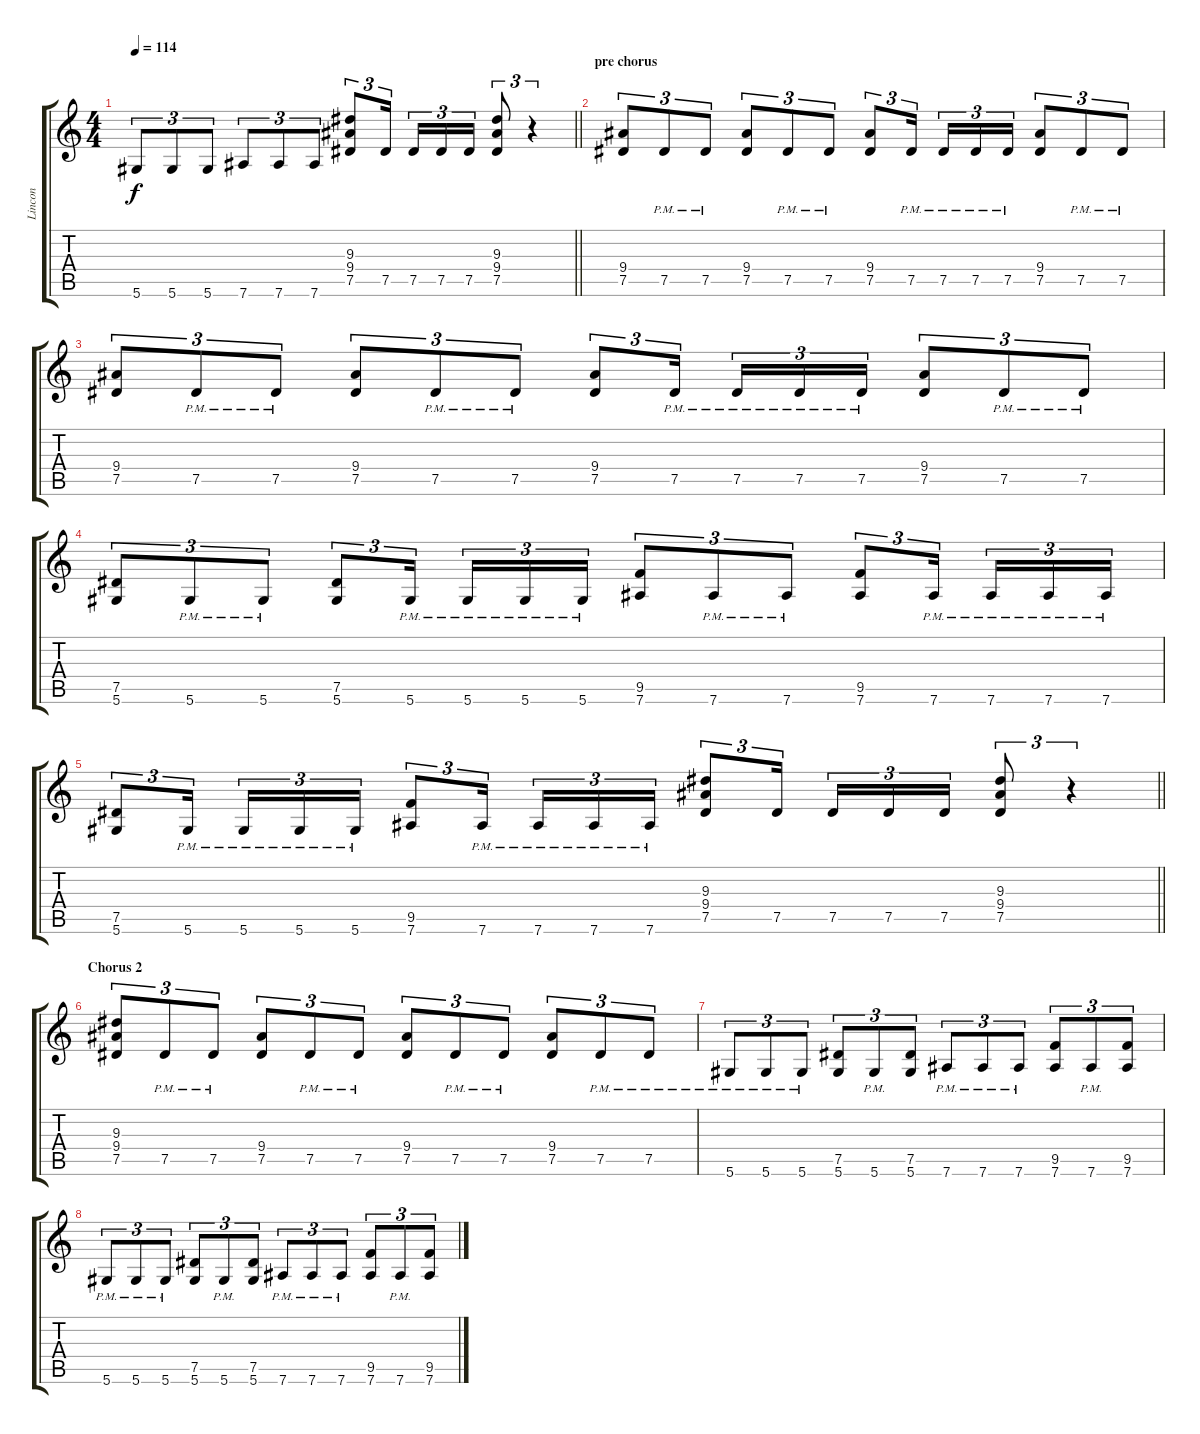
\track ("Lincon" "Lincon") {instrument distortionguitar}
\staff {score tabs}
\tuning (Eb4 Bb3 Gb3 Db3 Ab2 Eb2) {hide}
\ts (4 4)
\tempo 114
\clef g2
\barLineRight lightlight
\ks c
5.6.8{tu (3 2) dy f} 5.6.8{tu (3 2)} 5.6.8{tu (3 2)} 7.6.8{tu (3 2)} 7.6.8{tu (3 2)} 7.6.8{tu (3 2)} (9.3 9.4 7.5).8{tu (3 2)} 7.5.16{tu (3 2) beam splitsecondary} 7.5.16{tu (3 2)} 7.5.16{tu (3 2)} 7.5.16{tu (3 2)} (9.3 9.4 7.5).8{tu (3 2)} r.4{tu (3 2)} |
\section ("" "pre chorus")
(9.4 7.5).8{tu (3 2)} 7.5{pm}.8{tu (3 2)} 7.5{pm}.8{tu (3 2)} (9.4 7.5).8{tu (3 2)} 7.5{pm}.8{tu (3 2)} 7.5{pm}.8{tu (3 2)} (9.4 7.5).8{tu (3 2)} 7.5{pm}.16{tu (3 2) beam splitsecondary} 7.5{pm}.16{tu (3 2)} 7.5{pm}.16{tu (3 2)} 7.5{pm}.16{tu (3 2)} (9.4 7.5).8{tu (3 2)} 7.5{pm}.8{tu (3 2)} 7.5{pm}.8{tu (3 2)} |
(9.4 7.5).8{tu (3 2)} 7.5{pm}.8{tu (3 2)} 7.5{pm}.8{tu (3 2)} (9.4 7.5).8{tu (3 2)} 7.5{pm}.8{tu (3 2)} 7.5{pm}.8{tu (3 2)} (9.4 7.5).8{tu (3 2)} 7.5{pm}.16{tu (3 2) beam splitsecondary} 7.5{pm}.16{tu (3 2)} 7.5{pm}.16{tu (3 2)} 7.5{pm}.16{tu (3 2)} (9.4 7.5).8{tu (3 2)} 7.5{pm}.8{tu (3 2)} 7.5{pm}.8{tu (3 2)} |
(7.5 5.6).8{tu (3 2)} 5.6{pm}.8{tu (3 2)} 5.6{pm}.8{tu (3 2)} (7.5 5.6).8{tu (3 2)} 5.6{pm}.16{tu (3 2) beam splitsecondary} 5.6{pm}.16{tu (3 2)} 5.6{pm}.16{tu (3 2)} 5.6{pm}.16{tu (3 2)} (9.5 7.6).8{tu (3 2)} 7.6{pm}.8{tu (3 2)} 7.6{pm}.8{tu (3 2)} (9.5 7.6).8{tu (3 2)} 7.6{pm}.16{tu (3 2) beam splitsecondary} 7.6{pm}.16{tu (3 2)} 7.6{pm}.16{tu (3 2)} 7.6{pm}.16{tu (3 2)} |
\barLineRight lightlight
(7.5 5.6).8{tu (3 2)} 5.6{pm}.16{tu (3 2) beam splitsecondary} 5.6{pm}.16{tu (3 2)} 5.6{pm}.16{tu (3 2)} 5.6{pm}.16{tu (3 2)} (9.5 7.6).8{tu (3 2)} 7.6{pm}.16{tu (3 2) beam splitsecondary} 7.6{pm}.16{tu (3 2)} 7.6{pm}.16{tu (3 2)} 7.6{pm}.16{tu (3 2)} (9.3 9.4 7.5).8{tu (3 2)} 7.5.16{tu (3 2) beam splitsecondary} 7.5.16{tu (3 2)} 7.5.16{tu (3 2)} 7.5.16{tu (3 2)} (9.3 9.4 7.5).8{tu (3 2)} r.4{tu (3 2)} |
\section ("" "Chorus 2")
(9.3 9.4 7.5).8{tu (3 2)} 7.5{pm}.8{tu (3 2)} 7.5{pm}.8{tu (3 2)} (9.4 7.5).8{tu (3 2)} 7.5{pm}.8{tu (3 2)} 7.5{pm}.8{tu (3 2)} (9.4 7.5).8{tu (3 2)} 7.5{pm}.8{tu (3 2)} 7.5{pm}.8{tu (3 2)} (9.4 7.5).8{tu (3 2)} 7.5{pm}.8{tu (3 2)} 7.5{pm}.8{tu (3 2)} |
5.6{pm}.8{tu (3 2)} 5.6{pm}.8{tu (3 2)} 5.6{pm}.8{tu (3 2)} (7.5 5.6).8{tu (3 2)} 5.6{pm}.8{tu (3 2)} (7.5 5.6).8{tu (3 2)} 7.6{pm}.8{tu (3 2)} 7.6{pm}.8{tu (3 2)} 7.6{pm}.8{tu (3 2)} (9.5 7.6).8{tu (3 2)} 7.6{pm}.8{tu (3 2)} (9.5 7.6).8{tu (3 2)} |
5.6{pm}.8{tu (3 2)} 5.6{pm}.8{tu (3 2)} 5.6{pm}.8{tu (3 2)} (7.5 5.6).8{tu (3 2)} 5.6{pm}.8{tu (3 2)} (7.5 5.6).8{tu (3 2)} 7.6{pm}.8{tu (3 2)} 7.6{pm}.8{tu (3 2)} 7.6{pm}.8{tu (3 2)} (9.5 7.6).8{tu (3 2)} 7.6{pm}.8{tu (3 2)} (9.5 7.6).8{tu (3 2)}
